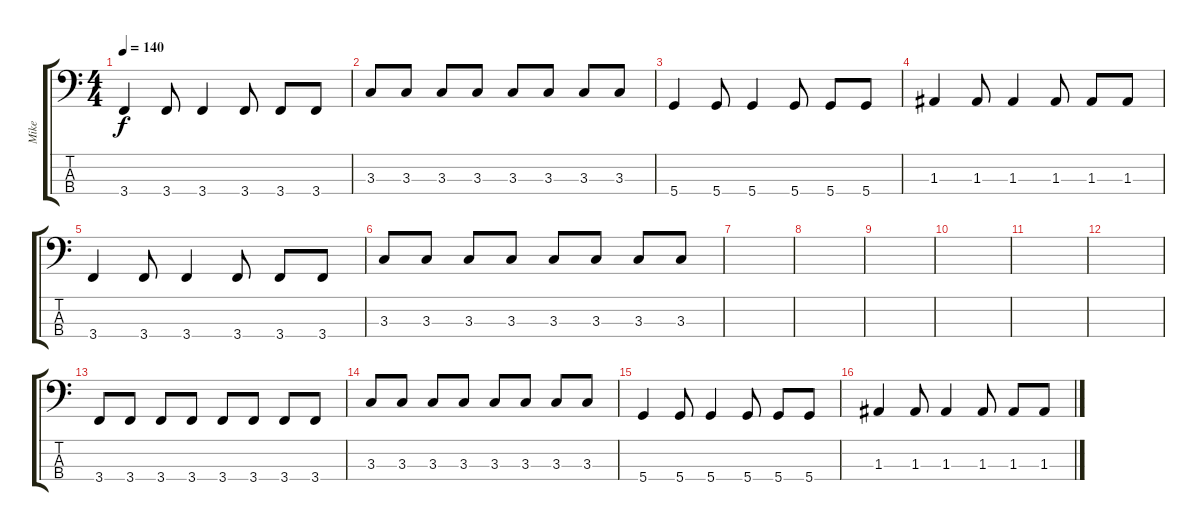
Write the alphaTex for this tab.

\track ("Mike" "Mike") {instrument electricbassfinger}
\staff {score tabs}
\tuning (G2 D2 A1 D1) {hide}
\ts (4 4)
\tempo 140
\clef f4
\ks c
3.4.4{dy f} 3.4.8 3.4.4 3.4.8 3.4.8 3.4.8 |
3.3.8 3.3.8 3.3.8 3.3.8 3.3.8 3.3.8 3.3.8 3.3.8 |
5.4.4 5.4.8 5.4.4 5.4.8 5.4.8 5.4.8 |
1.3.4 1.3.8 1.3.4 1.3.8 1.3.8 1.3.8 |
3.4.4 3.4.8 3.4.4 3.4.8 3.4.8 3.4.8 |
3.3.8 3.3.8 3.3.8 3.3.8 3.3.8 3.3.8 3.3.8 3.3.8 |
|
|
|
|
|
|
3.4.8 3.4.8 3.4.8 3.4.8 3.4.8 3.4.8 3.4.8 3.4.8 |
3.3.8 3.3.8 3.3.8 3.3.8 3.3.8 3.3.8 3.3.8 3.3.8 |
5.4.4 5.4.8 5.4.4 5.4.8 5.4.8 5.4.8 |
1.3.4 1.3.8 1.3.4 1.3.8 1.3.8 1.3.8
